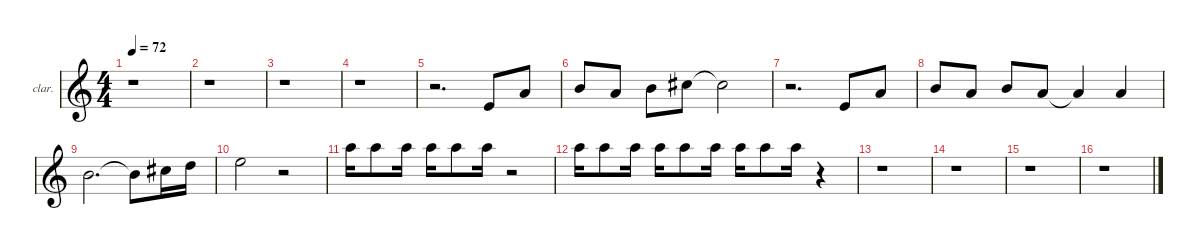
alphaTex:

\hideDynamics
\bracketExtendMode nobrackets
\firstSystemTrackNameOrientation horizontal
\otherSystemsTrackNameOrientation horizontal
\track ("Soprano Clarinet C" "clar.") {instrument clarinet}
\staff {score}
\tuning (E4 B3 G3 D3 A2 E2)
\ts (4 4)
\tempo 72
\clef g2
\ks aminor
r.1{dy mf} |
r.1 |
r.1 |
r.1 |
r.2{d} 5.2.8 5.1.8 |
7.1.8 5.1.8 7.1.8 9.1{acc #}.8 9.1{t acc #}.2 |
r.2{d} 5.2.8 5.1.8 |
7.1.8 5.1.8 7.1.8 5.1.8 5.1{t}.4 5.1.4 |
7.1.2{d} 7.1{t}.8 9.1{acc #}.16 10.1.16 |
12.1.2 r.2 |
17.1.16 17.1.8 17.1.16 17.1.16 17.1.8 17.1.16 r.2 |
17.1.16 17.1.8 17.1.16 17.1.16 17.1.8 17.1.16 17.1.16 17.1.8 17.1.16 r.4 |
r.1 |
r.1 |
r.1 |
r.1
